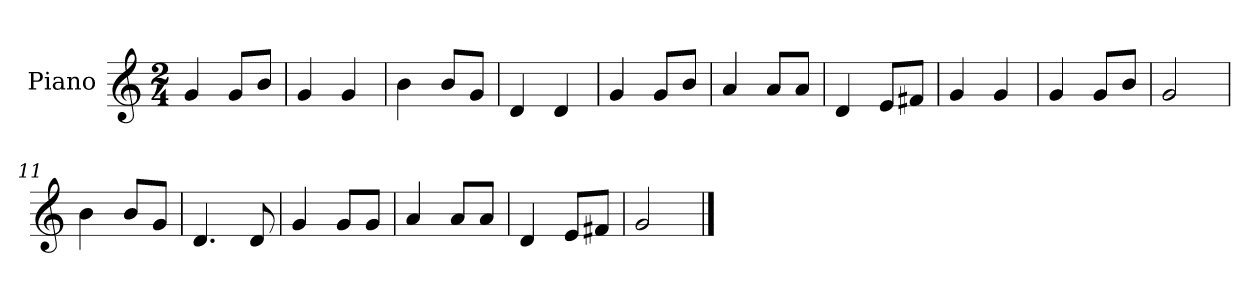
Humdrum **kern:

**kern
*part1
*staff1
*I"Piano
*I'Pno.
*clefG2
*k[]
*M2/4
=1
4g/
8g/L
8b/J
=2
4g/
4g/
=3
4b\
8b/L
8g/J
=4
4d/
4d/
=5
4g/
8g/L
8b/J
=6
4a/
8a/L
8a/J
=7
4d/
8e/L
8f#X/J
=8
4g/
4g/
=9
4g/
8g/L
8b/J
=10
2g/
=11
4b\
8b/L
8g/J
!!LO:LB:g=z
=12
4.d/
8d/
=13
4g/
8g/L
8g/J
=14
4a/
8a/L
8a/J
=15
4d/
8e/L
8f#X/J
=16
2g/
==
*-
